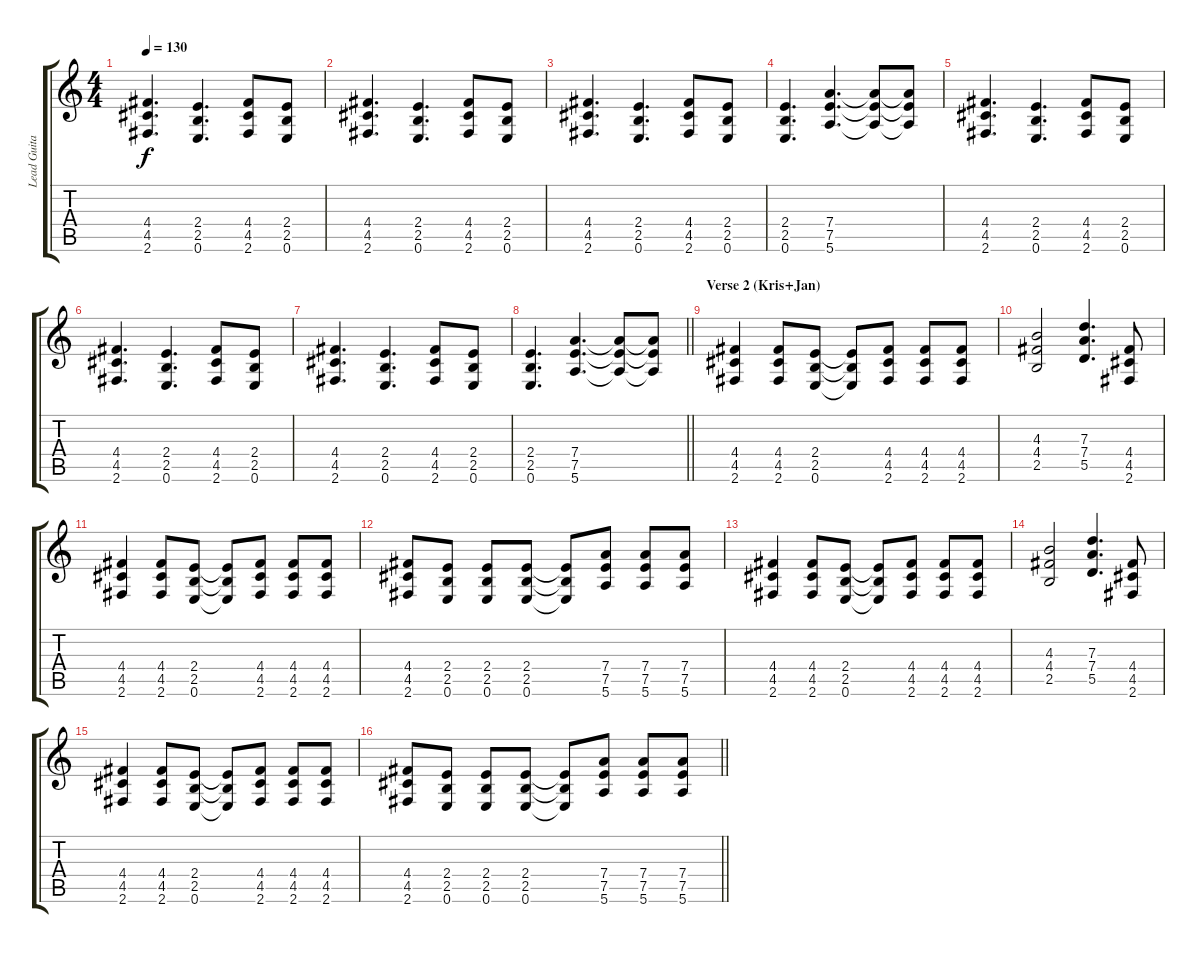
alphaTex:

\track ("Lead Guitar" "Lead Guita") {instrument distortionguitar}
\staff {score tabs}
\tuning (E4 B3 G3 D3 A2 E2) {hide}
\ts (4 4)
\tempo 130
\clef g2
\ks c
(4.4 4.5 2.6).4{d dy f volume 13} (2.4 2.5 0.6).4{d} (4.4 4.5 2.6).8 (2.4 2.5 0.6).8 |
(4.4 4.5 2.6).4{d} (2.4 2.5 0.6).4{d} (4.4 4.5 2.6).8 (2.4 2.5 0.6).8 |
(4.4 4.5 2.6).4{d} (2.4 2.5 0.6).4{d} (4.4 4.5 2.6).8 (2.4 2.5 0.6).8 |
(2.4 2.5 0.6).4{d} (7.4 7.5 5.6).4{d} (7.4{t} 7.5{t} 5.6{t}).8 (7.4{t} 7.5{t} 5.6{t}).8 |
(4.4 4.5 2.6).4{d} (2.4 2.5 0.6).4{d} (4.4 4.5 2.6).8 (2.4 2.5 0.6).8 |
(4.4 4.5 2.6).4{d} (2.4 2.5 0.6).4{d} (4.4 4.5 2.6).8 (2.4 2.5 0.6).8 |
(4.4 4.5 2.6).4{d} (2.4 2.5 0.6).4{d} (4.4 4.5 2.6).8 (2.4 2.5 0.6).8 |
\barLineRight lightlight
(2.4 2.5 0.6).4{d} (7.4 7.5 5.6).4{d} (7.4{t} 7.5{t} 5.6{t}).8 (7.4{t} 7.5{t} 5.6{t}).8 |
\section ("" "Verse 2 (Kris+Jan)")
(4.4 4.5 2.6).4 (4.4 4.5 2.6).8 (2.4 2.5 0.6).8 (2.4{t} 2.5{t} 0.6{t}).8 (4.4 4.5 2.6).8 (4.4 4.5 2.6).8 (4.4 4.5 2.6).8 |
(4.3 4.4 2.5).2 (7.3 7.4 5.5).4{d} (4.4 4.5 2.6).8 |
(4.4 4.5 2.6).4 (4.4 4.5 2.6).8 (2.4 2.5 0.6).8 (2.4{t} 2.5{t} 0.6{t}).8 (4.4 4.5 2.6).8 (4.4 4.5 2.6).8 (4.4 4.5 2.6).8 |
(4.4 4.5 2.6).8 (2.4 2.5 0.6).8 (2.4 2.5 0.6).8 (2.4 2.5 0.6).8 (2.4{t} 2.5{t} 0.6{t}).8 (7.4 7.5 5.6).8 (7.4 7.5 5.6).8 (7.4 7.5 5.6).8 |
(4.4 4.5 2.6).4 (4.4 4.5 2.6).8 (2.4 2.5 0.6).8 (2.4{t} 2.5{t} 0.6{t}).8 (4.4 4.5 2.6).8 (4.4 4.5 2.6).8 (4.4 4.5 2.6).8 |
(4.3 4.4 2.5).2 (7.3 7.4 5.5).4{d} (4.4 4.5 2.6).8 |
(4.4 4.5 2.6).4 (4.4 4.5 2.6).8 (2.4 2.5 0.6).8 (2.4{t} 2.5{t} 0.6{t}).8 (4.4 4.5 2.6).8 (4.4 4.5 2.6).8 (4.4 4.5 2.6).8 |
\barLineRight lightlight
(4.4 4.5 2.6).8 (2.4 2.5 0.6).8 (2.4 2.5 0.6).8 (2.4 2.5 0.6).8 (2.4{t} 2.5{t} 0.6{t}).8 (7.4 7.5 5.6).8 (7.4 7.5 5.6).8 (7.4 7.5 5.6).8
